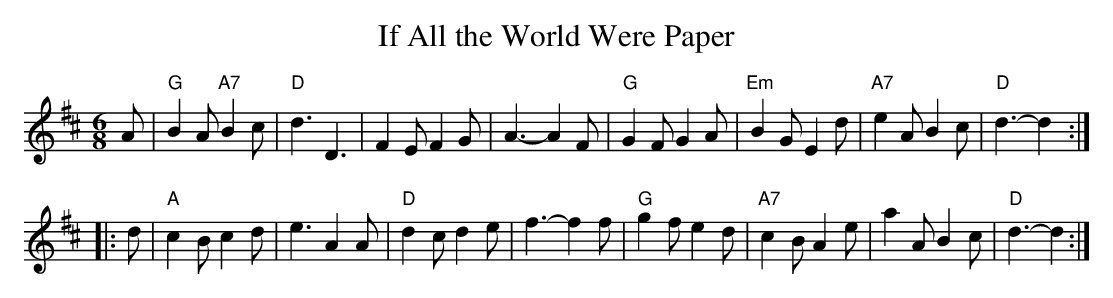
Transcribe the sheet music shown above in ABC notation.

X:1
T:If All the World Were Paper
M:6/8
L:1/8
K:D
A \
| "G"B2A "A7"B2c | "D"d3 D3 | F2E F2G | A3-A2F \
| "G"G2F G2A | "Em"B2G E2d | "A7"e2A B2c | "D"d3-d2 :|
|: d \
| "A"c2B c2d | e3 A2A | "D"d2c d2e | f3- f2f \
| "G"g2f e2d | "A7"c2B A2e | a2A B2c | "D"d3-d2 :|
